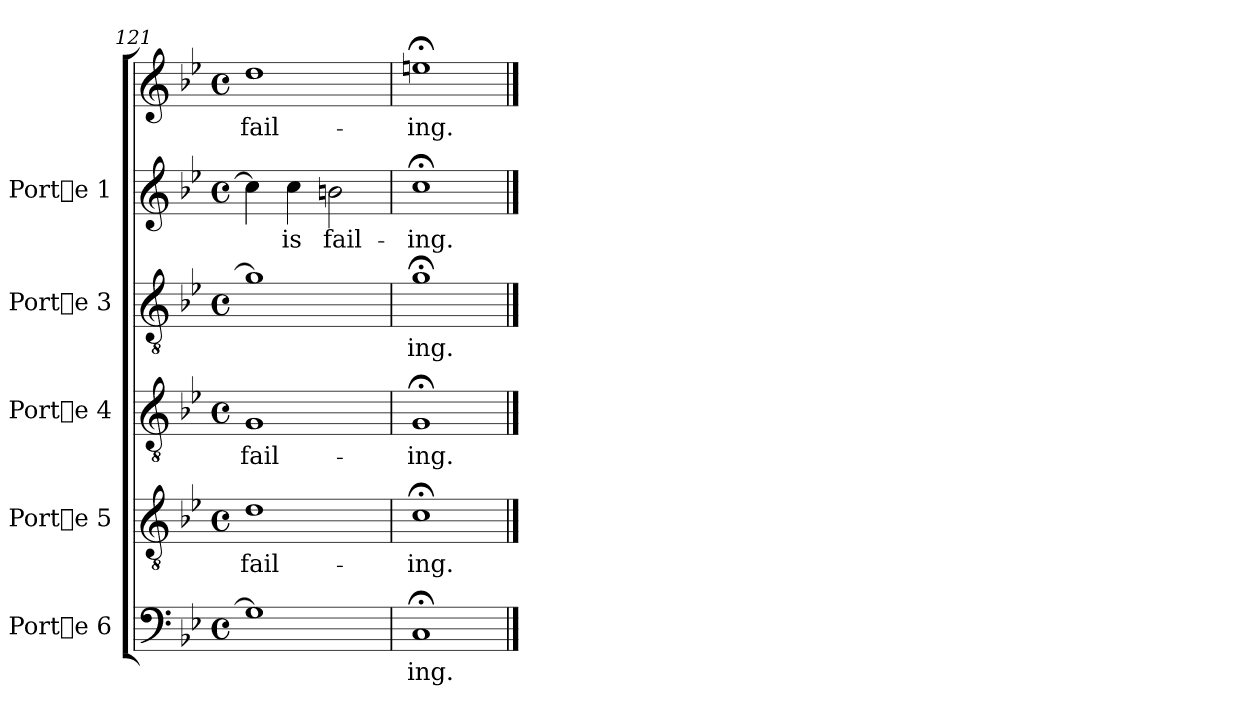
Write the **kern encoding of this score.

**kern	**text	**kern	**text	**kern	**text	**kern	**text	**kern	**text	**kern	**text
*part5	*part5	*part4	*part4	*part3	*part3	*part2	*part2	*part1	*part1	*part1	*part1
*staff6	*staff6	*staff5	*staff5	*staff4	*staff4	*staff3	*staff3	*staff2	*staff2	*staff1	*staff1
*I"Porte 6	*	*I"Porte 5	*	*I"Porte 4	*	*I"Porte 3	*	*I"Porte 1	*	*	*
*clefF4	*	*clefGv2	*	*clefGv2	*	*clefGv2	*	*clefG2	*	*clefG2	*
*k[b-e-]	*	*k[b-e-]	*	*k[b-e-]	*	*k[b-e-]	*	*k[b-e-]	*	*k[b-e-]	*
*B-:	*	*B-:	*	*B-:	*	*B-:	*	*B-:	*	*B-:	*
*M4/4	*	*M4/4	*	*M4/4	*	*M4/4	*	*M4/4	*	*M4/4	*
*met(c)	*	*met(c)	*	*met(c)	*	*met(c)	*	*met(c)	*	*met(c)	*
=121	=121	=121	=121	=121	=121	=121	=121	=121	=121	=121	=121
!	!	!	!LO:LY:b:cj	!	!LO:LY:b:cj	!	!	!	!LO:LY:b:cj	!	!LO:LY:b:cj
1G]	.	1d	fail-	1G	fail-	1g]	.	4cc\]	-	1dd	fail-
!	!	!	!	!	!	!	!	!	!LO:LY:b:cj	!	!
.	.	.	.	.	.	.	.	4cc\	is	.	.
!	!	!	!	!	!	!	!	!	!LO:LY:b:cj	!	!
.	.	.	.	.	.	.	.	2bn\	fail-	.	.
=122	=122	=122	=122	=122	=122	=122	=122	=122	=122	=122	=122
!	!LO:LY:b:cj	!	!LO:LY:b:cj	!	!LO:LY:b:cj	!	!LO:LY:b:cj	!	!LO:LY:b:cj	!	!LO:LY:b:cj
1C;<	-ing.	1c;<	-ing.	1G;<	-ing.	1g;<	-ing.	1cc;<	ing.	1een;<	-ing.
==	==	==	==	==	==	==	==	==	==	==	==
*-	*-	*-	*-	*-	*-	*-	*-	*-	*-	*-	*-
